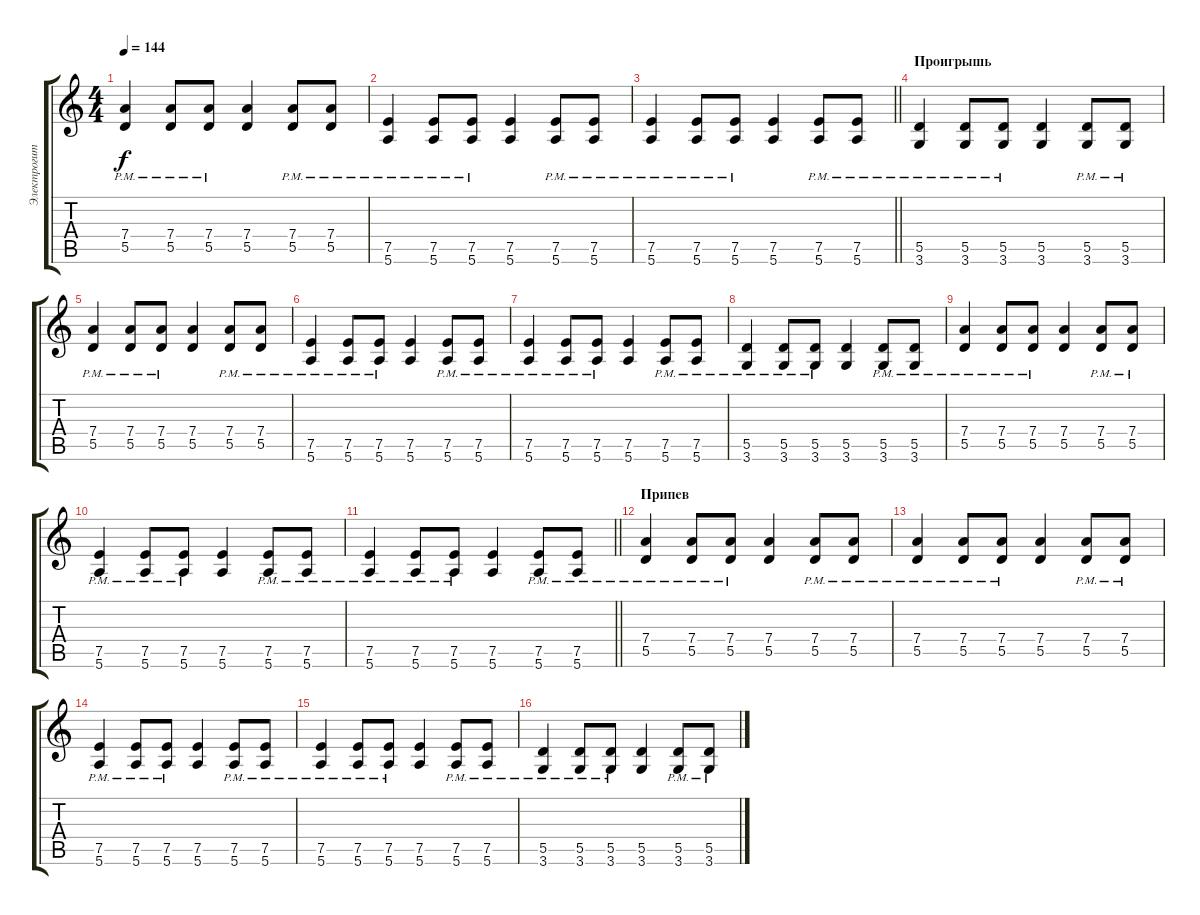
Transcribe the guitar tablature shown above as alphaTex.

\track ("Электрогитара №1" "Электрогит") {instrument overdrivenguitar}
\staff {score tabs}
\tuning (E4 B3 G3 D3 A2 E2) {hide}
\ts (4 4)
\tempo 144
\clef g2
\ks c
(7.4{pm} 5.5{pm}).4{dy f} (7.4{pm} 5.5{pm}).8 (7.4{pm} 5.5{pm}).8 (7.4 5.5).4 (7.4{pm} 5.5{pm}).8 (7.4{pm} 5.5{pm}).8 |
(7.5{pm} 5.6{pm}).4 (7.5{pm} 5.6{pm}).8 (7.5{pm} 5.6{pm}).8 (7.5 5.6).4 (7.5{pm} 5.6{pm}).8 (7.5{pm} 5.6{pm}).8 |
\barLineRight lightlight
(7.5{pm} 5.6{pm}).4 (7.5{pm} 5.6{pm}).8 (7.5{pm} 5.6{pm}).8 (7.5 5.6).4 (7.5{pm} 5.6{pm}).8 (7.5{pm} 5.6{pm}).8 |
\section ("" "Проигрышь")
(5.5{pm} 3.6{pm}).4 (5.5{pm} 3.6{pm}).8 (5.5{pm} 3.6{pm}).8 (5.5 3.6).4 (5.5{pm} 3.6{pm}).8 (5.5{pm} 3.6{pm}).8 |
(7.4{pm} 5.5{pm}).4 (7.4{pm} 5.5{pm}).8 (7.4{pm} 5.5{pm}).8 (7.4 5.5).4 (7.4{pm} 5.5{pm}).8 (7.4{pm} 5.5{pm}).8 |
(7.5{pm} 5.6{pm}).4 (7.5{pm} 5.6{pm}).8 (7.5{pm} 5.6{pm}).8 (7.5 5.6).4 (7.5{pm} 5.6{pm}).8 (7.5{pm} 5.6{pm}).8 |
(7.5{pm} 5.6{pm}).4 (7.5{pm} 5.6{pm}).8 (7.5{pm} 5.6{pm}).8 (7.5 5.6).4 (7.5{pm} 5.6{pm}).8 (7.5{pm} 5.6{pm}).8 |
(5.5{pm} 3.6{pm}).4 (5.5{pm} 3.6{pm}).8 (5.5{pm} 3.6{pm}).8 (5.5 3.6).4 (5.5{pm} 3.6{pm}).8 (5.5{pm} 3.6{pm}).8 |
(7.4{pm} 5.5{pm}).4 (7.4{pm} 5.5{pm}).8 (7.4{pm} 5.5{pm}).8 (7.4 5.5).4 (7.4{pm} 5.5{pm}).8 (7.4{pm} 5.5{pm}).8 |
(7.5{pm} 5.6{pm}).4 (7.5{pm} 5.6{pm}).8 (7.5{pm} 5.6{pm}).8 (7.5 5.6).4 (7.5{pm} 5.6{pm}).8 (7.5{pm} 5.6{pm}).8 |
\barLineRight lightlight
(7.5{pm} 5.6{pm}).4 (7.5{pm} 5.6{pm}).8 (7.5{pm} 5.6{pm}).8 (7.5 5.6).4 (7.5{pm} 5.6{pm}).8 (7.5{pm} 5.6{pm}).8 |
\section ("" "Припев")
(7.4{pm} 5.5{pm}).4 (7.4{pm} 5.5{pm}).8 (7.4{pm} 5.5{pm}).8 (7.4 5.5).4 (7.4{pm} 5.5{pm}).8 (7.4{pm} 5.5{pm}).8 |
(7.4{pm} 5.5{pm}).4 (7.4{pm} 5.5{pm}).8 (7.4{pm} 5.5{pm}).8 (7.4 5.5).4 (7.4{pm} 5.5{pm}).8 (7.4{pm} 5.5{pm}).8 |
(7.5{pm} 5.6{pm}).4 (7.5{pm} 5.6{pm}).8 (7.5{pm} 5.6{pm}).8 (7.5 5.6).4 (7.5{pm} 5.6{pm}).8 (7.5{pm} 5.6{pm}).8 |
(7.5{pm} 5.6{pm}).4 (7.5{pm} 5.6{pm}).8 (7.5{pm} 5.6{pm}).8 (7.5 5.6).4 (7.5{pm} 5.6{pm}).8 (7.5{pm} 5.6{pm}).8 |
(5.5{pm} 3.6{pm}).4 (5.5{pm} 3.6{pm}).8 (5.5{pm} 3.6{pm}).8 (5.5 3.6).4 (5.5{pm} 3.6{pm}).8 (5.5{pm} 3.6{pm}).8
